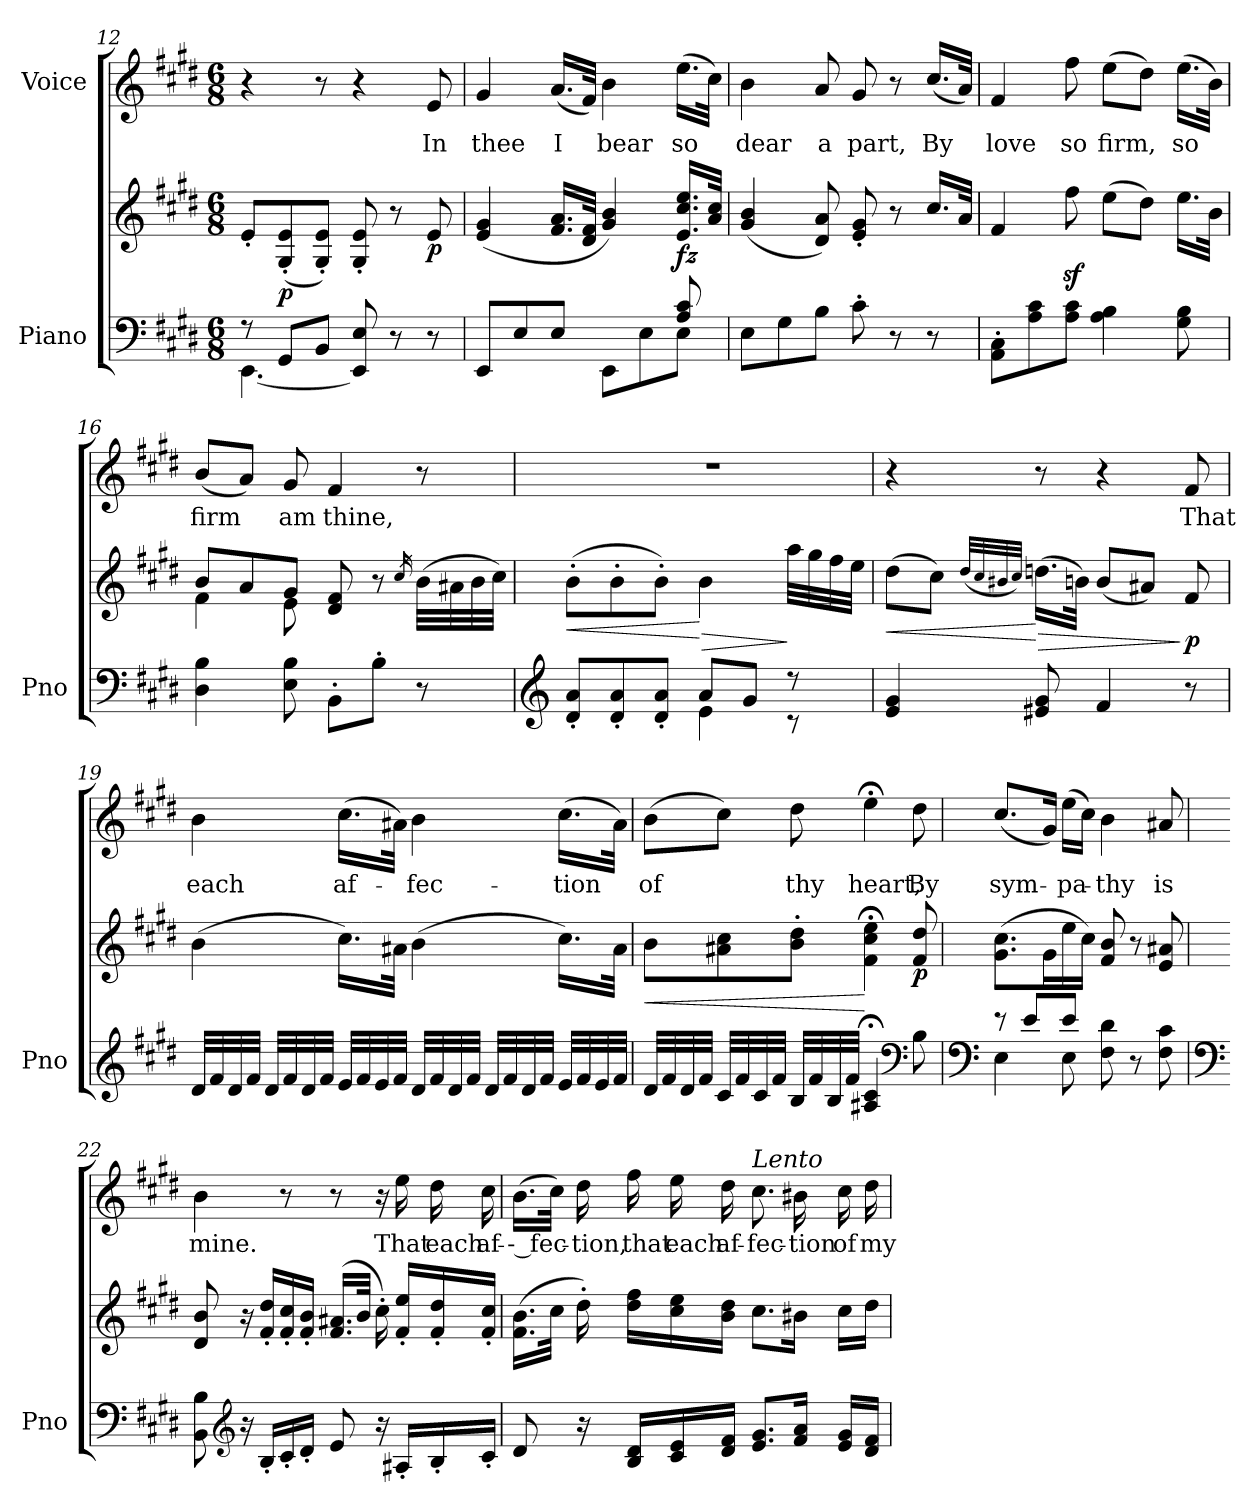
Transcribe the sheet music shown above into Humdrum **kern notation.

**kern	**kern	**dynam	**kern	**text
*part2	*part2	*part2	*part1	*part1
*staff3	*staff2	*staff2/3	*staff1	*staff1
*I"Piano	*	*	*I"Voice	*
*I'Pno	*	*	*	*
*clefF4	*clefG2	*	*clefG2	*
*k[f#c#g#d#]	*k[f#c#g#d#]	*	*k[f#c#g#d#]	*
*M6/8	*M6/8	*	*M6/8	*
=12	=12	=12	=12	=12
*^	*	*	*	*
8r	[4.EE\	8e'/L	.	4r	.
!	!	!	!LO:DY:b	!	!
8GG#/L	.	(8G#/' 8e/'	p	.	.
8BB/J	.	8G#/' 8e/'J)	.	8r	.
8EE/] 8E/	4.ryy	8G#/' 8e/'	.	4r	.
8r	.	8r	.	.	.
!	!	!	!LO:DY:b	!	!
8r	.	8e/	p	8e/	In
=13	=13	=13	=13	=13	=13
4ryy	8EE/L	(>4e/ 4g#/	.	4g#/	thee
.	8E/	.	.	.	.
8ryy	8E/J	16.f#/ 16.a/LL	.	(16.a/LL	I
.	.	32d#/ 32f#/JJk	.	32f#/JJk)	.
4ryy	8EE\L	4g#/ 4b/)	.	4b\	bear
.	8E\	.	.	.	.
!	!	!	!LO:DY:b	!	!
8A/ 8c#/	8E\J	16.e/ 16.cc#/ 16.ee/LL	fz	(16.ee\LL	so
.	.	32a/ 32cc#/JJk	.	32cc#\JJk)	.
*v	*v	*	*	*	*
=14	=14	=14	=14	=14
8E\L	(4g#/ 4b/	.	4b\	dear
8G#\	.	.	.	.
8B\J	8d#/ 8a/)	.	8a/	a
8c#'\	8e/' 8g#/'	.	8g#/	part,
8r	8r	.	8r	.
8r	16.cc#/LL	.	(<16.cc#/LL	By
.	32a/JJk	.	32a/JJk)	.
=15	=15	=15	=15	=15
8AA\' 8C#\'L	4f#/	.	4f#/	love
8A\ 8c#\	.	.	.	.
8A\ 8c#\J	8ff#z<\	.	8ff#\	so
4A\ 4B\	(8ee\L	.	(8ee\L	firm,
.	8dd#\J)	.	8dd#\J)	.
8G#\ 8B\	16.ee\LL	.	(16.ee\LL	so
.	32b\JJk	.	32b\JJk)	.
=16	=16	=16	=16	=16
*	*^	*	*	*
4D#\ 4B\	8b/L	4f#\	.	(8b/L	firm
.	8a/	.	.	8a/J)	.
8E\ 8B\	8g#/J	8e\	.	8g#/	am
8BB'\L	8d#/ 8f#/	4.ryy	.	4f#/	thine,
8B'\J	8r	.	.	.	.
.	16qcc#/	.	.	.	.
8r	(32b\LLL	.	.	8r	.
.	32a#X\	.	.	.	.
.	32b\	.	.	.	.
.	32cc#\JJJ)	.	.	.	.
*	*v	*v	*	*	*
=17	=17	=17	=17	=17
*clefG2	*	*	*	*
*^	*	*	*	*
!	!	!	!LO:HP:b	!	!
8d#/' 8a/'L	4.ryy	(8b'\L	<	2.r	.
8d#/' 8a/'	.	8b'\	.	.	.
8d#/' 8a/'J	.	8b'\J)	.	.	.
!	!	!	!LO:HP:n=1:b	!	!
8a/L	4e\	4b\	[ >	.	.
8g#/J	.	.	.	.	.
8r	8r	32aa\LLL	]	.	.
.	.	32gg#\	.	.	.
.	.	32ff#\	.	.	.
.	.	32ee\JJJ	.	.	.
*v	*v	*	*	*	*
=18	=18	=18	=18	=18
!	!	!LO:HP:b	!	!
4e/ 4g#/	(8dd#\L	<	4r	.
.	8cc#\J)	.	.	.
.	(32qdd#/LLL	.	.	.
.	32qcc#/	.	.	.
.	32qb#X/	.	.	.
.	32qcc#/JJJ)	.	.	.
!	!	!LO:HP:n=1:b	!	!
8e#X/ 8g#/	(16.ddn\LL	[ >	8r	.
.	32bn\JJk)	.	.	.
4f#/	(8b/L	.	4r	.
.	8a#X/J)	.	.	.
!	!	!LO:DY:n=1:b	!	!
8r	8f#/	] p	8f#/	That
=19	=19	=19	=19	=19
32d#/LLL	(4b\	.	4b\	each
32f#/	.	.	.	.
32d#/	.	.	.	.
32f#/JJJ	.	.	.	.
32d#/LLL	.	.	.	.
32f#/	.	.	.	.
32d#/	.	.	.	.
32f#/JJJ	.	.	.	.
32e/LLL	16.cc#\LL)	.	(16.cc#\LL	af-
32f#/	.	.	.	.
32e/	.	.	.	.
32f#/JJJ	32a#X\JJk	.	32a#X\JJk)	.
32d#/LLL	(4b\	.	4b\	-fec-
32f#/	.	.	.	.
32d#/	.	.	.	.
32f#/JJJ	.	.	.	.
32d#/LLL	.	.	.	.
32f#/	.	.	.	.
32d#/	.	.	.	.
32f#/JJJ	.	.	.	.
32e/LLL	16.cc#\LL)	.	(16.cc#\LL	-tion
32f#/	.	.	.	.
32e/	.	.	.	.
32f#/JJJ	32a#\JJk	.	32a#\JJk)	.
=20	=20	=20	=20	=20
!	!	!LO:HP:b	!	!
32d#/LLL	8b\L	<	(8b\L	of
32f#/	.	.	.	.
32d#/	.	.	.	.
32f#/JJJ	.	.	.	.
32c#/LLL	8a#X\ 8cc#\	.	8cc#\J)	.
32f#/	.	.	.	.
32c#/	.	.	.	.
32f#/JJJ	.	.	.	.
32B/LLL	8b\' 8dd#\'J	.	8dd#\	thy
32f#/	.	.	.	.
32B/	.	.	.	.
32f#/JJJ	.	.	.	.
4A#X/;< 4c#/;<	4f#\;< 4cc#\;< 4ee\;<	[	4ee;<\	heart,
*clefF4	*	*	*	*
!	!	!LO:DY:b	!	!
8B\	8f#/ 8dd#/	p	8dd#\	By
=21	=21	=21	=21	=21
*clefF4	*	*	*	*
*^	*	*	*	*
8r	4E\	(8.g#\ 8.cc#\L	.	(8.cc#/L	sym-
8e/L	.	.	.	.	.
.	.	16g#\L	.	16g#/Jk)	.
8e/J	8E\	16ee\	.	(16ee\LL	-pa-
.	.	16cc#\JJ)	.	16cc#\JJ)	.
8F#\ 8d#\	4.ryy	8f#/ 8b/	.	4b\	-thy
8r	.	8r	.	.	.
8F#\ 8c#\	.	8e/ 8a#X/	.	8a#X/	is
*v	*v	*	*	*	*
=22	=22	=22	=22	=22
*clefF4	*	*	*	*
8BB\ 8B\	8d#/ 8b/	.	4b\	mine.
*clefG2	*	*	*	*
16r	16r	.	.	.
16B'/LL	16f#/' 16dd#/'LL	.	.	.
16c#'/	16f#/' 16cc#/'	.	8r	.
16d#'/JJ	16f#/' 16b/'JJ	.	.	.
8e/	(16.f#/ 16.a#X/LL	.	8r	.
.	32b/JJk	.	.	.
16r	16cc#'\)	.	16r	.
16A#X'/LL	16f#/' 16ee/'LL	.	16ee\	That
16B'/	16f#/' 16dd#/'	.	16dd#\	each
16c#'/JJ	16f#/' 16cc#/'JJ	.	16cc#\	af-
=23	=23	=23	=23	=23
8d#/	(16.f#\ 16.b\LL	.	(16.b\LL	-- fec-
.	32cc#\JJk	.	32cc#\JJk)	.
16r	16dd#'\)	.	16dd#\	-tion,
16B/ 16d#/LL	16dd#\ 16ff#\LL	.	16ff#\	that
16c#/ 16e/	16cc#\ 16ee\	.	16ee\	each
16d#/ 16f#/JJ	16b\ 16dd#\JJ	.	16dd#\	af-
!	!	!	!LO:TX:i:t=Lento	!
8.e/ 8.g#/L	8.cc#\L	.	8.cc#\	-fec-
16f#/ 16a/Jk	16b#X\Jk	.	16b#X\	-tion
16e/ 16g#/LL	16cc#\LL	.	16cc#\	of
16d#/ 16f#/JJ	16dd#\JJ	.	16dd#\	my
=	=	=	=	=
*-	*-	*-	*-	*-
